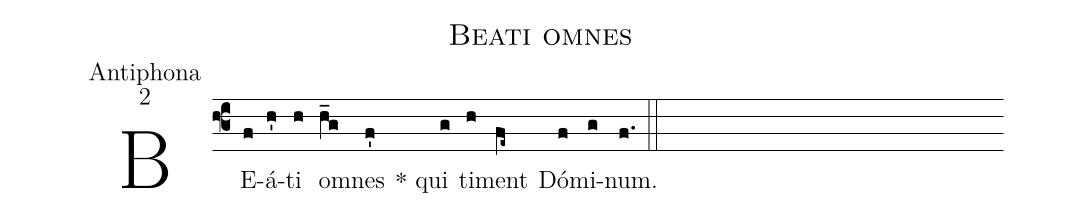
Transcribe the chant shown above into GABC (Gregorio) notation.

name:Beati omnes;
office-part:Antiphona;
mode:2;
%%
(f3) BE(f)á(h')ti(h) o(h_g)mnes(f') * qui(g) ti(h)ment(fe~) Dó(f)mi(g)num.(f.) (::)
